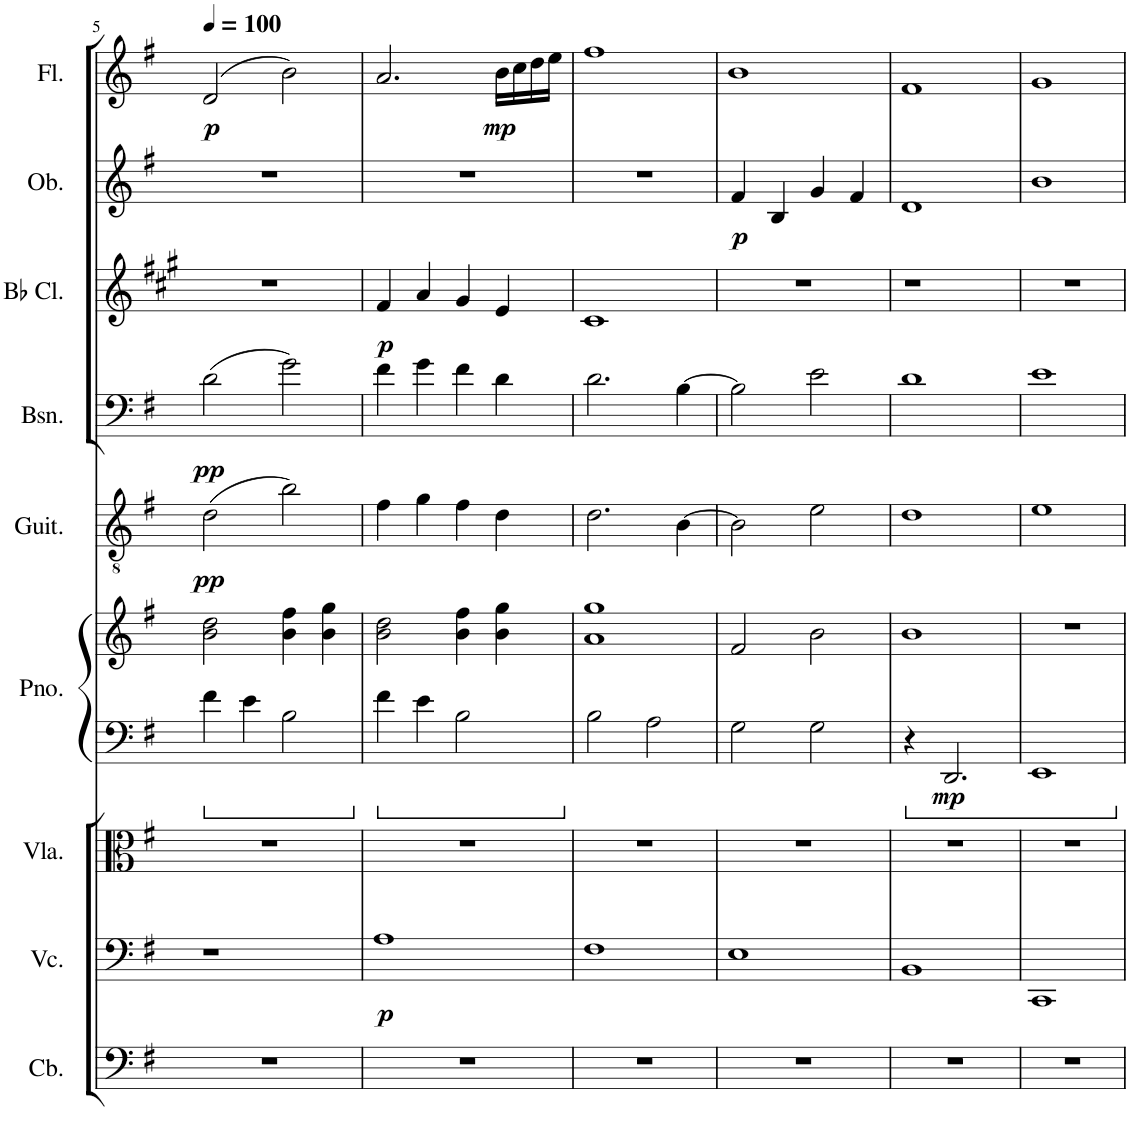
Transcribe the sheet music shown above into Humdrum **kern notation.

**kern	**kern	**dynam	**kern	**kern	**kern	**dynam	**kern	**dynam	**kern	**dynam	**kern	**dynam	**kern	**dynam	**kern	**dynam
*part9	*part8	*part8	*part7	*part6	*part6	*part6	*part5	*part5	*part4	*part4	*part3	*part3	*part2	*part2	*part1	*part1
*staff10	*staff9	*staff9	*staff8	*staff7	*staff6	*staff6/7	*staff5	*staff5	*staff4	*staff4	*staff3	*staff3	*staff2	*staff2	*staff1	*staff1
*I"Contrabass	*I"Violoncello	*	*I"Viola	*I"Piano	*	*	*I"Classical Guitar	*	*I"Bassoon	*	*I"Bb Clarinet	*	*I"Oboe	*	*I"Flute	*
*I'Cb.	*I'Vc.	*	*I'Vla.	*I'Pno.	*	*	*I'Guit.	*	*I'Bsn.	*	*I'Bb Cl.	*	*I'Ob.	*	*I'Fl.	*
!!LO:PB:g=z
*clefF4	*clefF4	*	*clefC3	*clefF4	*clefG2	*	*clefGv2	*	*clefF4	*	*clefG2	*	*clefG2	*	*clefG2	*
*Trd7c12	*	*	*	*	*	*	*	*	*	*	*Trd1c2	*	*	*	*	*
*k[f#]	*k[f#]	*	*k[f#]	*k[f#]	*k[f#]	*	*k[f#]	*	*k[f#]	*	*k[f#c#g#]	*	*k[f#]	*	*k[f#]	*
*M4/4	*M4/4	*	*M4/4	*M4/4	*M4/4	*	*M4/4	*	*M4/4	*	*M4/4	*	*M4/4	*	*M4/4	*
*MM100	*MM100	*	*MM100	*MM100	*MM100	*	*MM100	*	*MM100	*	*MM100	*	*MM100	*	*MM100	*
=5	=5	=5	=5	=5	=5	=5	=5	=5	=5	=5	=5	=5	=5	=5	=5	=5
!	!	!	!	!	!	!	!	!LO:DY:b	!	!LO:DY:b	!	!	!	!	!	!LO:DY:b
1r	1r	.	1r	4f#\	2b\ 2dd\	.	(>2d\	pp	(>2d\	pp	1r	.	1r	.	(>2d/	p
.	.	.	.	4e\	.	.	.	.	.	.	.	.	.	.	.	.
.	.	.	.	2B\	4b\ 4ff#\	.	2b\)	.	2g\)	.	.	.	.	.	2b\)	.
.	.	.	.	.	4b\ 4gg\	.	.	.	.	.	.	.	.	.	.	.
=6	=6	=6	=6	=6	=6	=6	=6	=6	=6	=6	=6	=6	=6	=6	=6	=6
!	!	!LO:DY:b	!	!	!	!	!	!	!	!	!	!LO:DY:b	!	!	!	!
1r	1A	p	1r	4f#\	2b\ 2dd\	.	4f#\	.	4f#\	.	4f#/	p	1r	.	2.a/	.
.	.	.	.	4e\	.	.	4g\	.	4g\	.	4a/	.	.	.	.	.
.	.	.	.	2B\	4b\ 4ff#\	.	4f#\	.	4f#\	.	4g#/	.	.	.	.	.
!	!	!	!	!	!	!	!	!	!	!	!	!	!	!	!	!LO:DY:b
.	.	.	.	.	4b\ 4gg\	.	4d\	.	4d\	.	4e/	.	.	.	16b\LL	mp
.	.	.	.	.	.	.	.	.	.	.	.	.	.	.	16cc\	.
.	.	.	.	.	.	.	.	.	.	.	.	.	.	.	16dd\	.
.	.	.	.	.	.	.	.	.	.	.	.	.	.	.	16ee\JJ	.
=7	=7	=7	=7	=7	=7	=7	=7	=7	=7	=7	=7	=7	=7	=7	=7	=7
1r	1F#	.	1r	2B\	1a 1gg	.	2.d\	.	2.d\	.	1c#	.	1r	.	1ff#	.
.	.	.	.	2A\	.	.	.	.	.	.	.	.	.	.	.	.
.	.	.	.	.	.	.	[4B\	.	[4B\	.	.	.	.	.	.	.
=8	=8	=8	=8	=8	=8	=8	=8	=8	=8	=8	=8	=8	=8	=8	=8	=8
!	!	!	!	!	!	!	!	!	!	!	!	!	!	!LO:DY:b	!	!
1r	1E	.	1r	2G\	2f#/	.	2B\]	.	2B\]	.	1r	.	4f#/	p	1b	.
.	.	.	.	.	.	.	.	.	.	.	.	.	4B/	.	.	.
.	.	.	.	2G\	2b\	.	2e\	.	2e\	.	.	.	4g/	.	.	.
.	.	.	.	.	.	.	.	.	.	.	.	.	4f#/	.	.	.
=9	=9	=9	=9	=9	=9	=9	=9	=9	=9	=9	=9	=9	=9	=9	=9	=9
1r	1BB	.	1r	4r	1b	.	1d	.	1d	.	1r	.	1d	.	1f#	.
!	!	!	!	!	!	!LO:DY:b=2	!	!	!	!	!	!	!	!	!	!
.	.	.	.	2.DD/	.	mp	.	.	.	.	.	.	.	.	.	.
=10	=10	=10	=10	=10	=10	=10	=10	=10	=10	=10	=10	=10	=10	=10	=10	=10
1r	1CC	.	1r	1EE	1r	.	1e	.	1e	.	1r	.	1b	.	1g	.
=	=	=	=	=	=	=	=	=	=	=	=	=	=	=	=	=
*-	*-	*-	*-	*-	*-	*-	*-	*-	*-	*-	*-	*-	*-	*-	*-	*-
